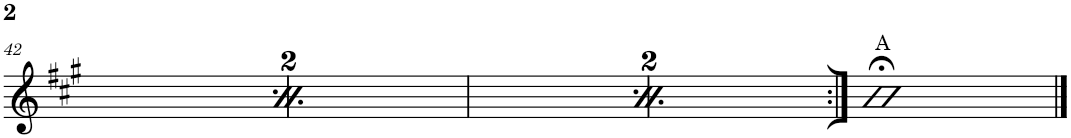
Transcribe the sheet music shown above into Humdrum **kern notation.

**kern	**harte
*part1	*part1
*staff1	*
*I"Piano	*
*I'Pno.	*
!!LO:PB:g=z
*clefG2	*
*k[f#c#g#]	*
*M4/4	*
!!LO:REH:place=s1:a:B:cj:t=Final Chorus (Double)
=42	=42
4b\	A:maj
4b\	.
8r	.
8b\	D:maj
4b\	.
=43	=43
4b\	E:maj
4b\	.
8r	.
8b\	D:maj
4b\	.
!!LO:REH:place=s1:a:B:cj:t=Final Chorus (Double)
=44	=44
4b\	A:maj
4b\	.
8r	.
8b\	D:maj
4b\	.
=45	=45
4b\	E:maj
4b\	.
8r	.
8b\	D:maj
4b\	.
=46:|!	=46:|!
1b;<	A:maj
==	==
*-	*-
